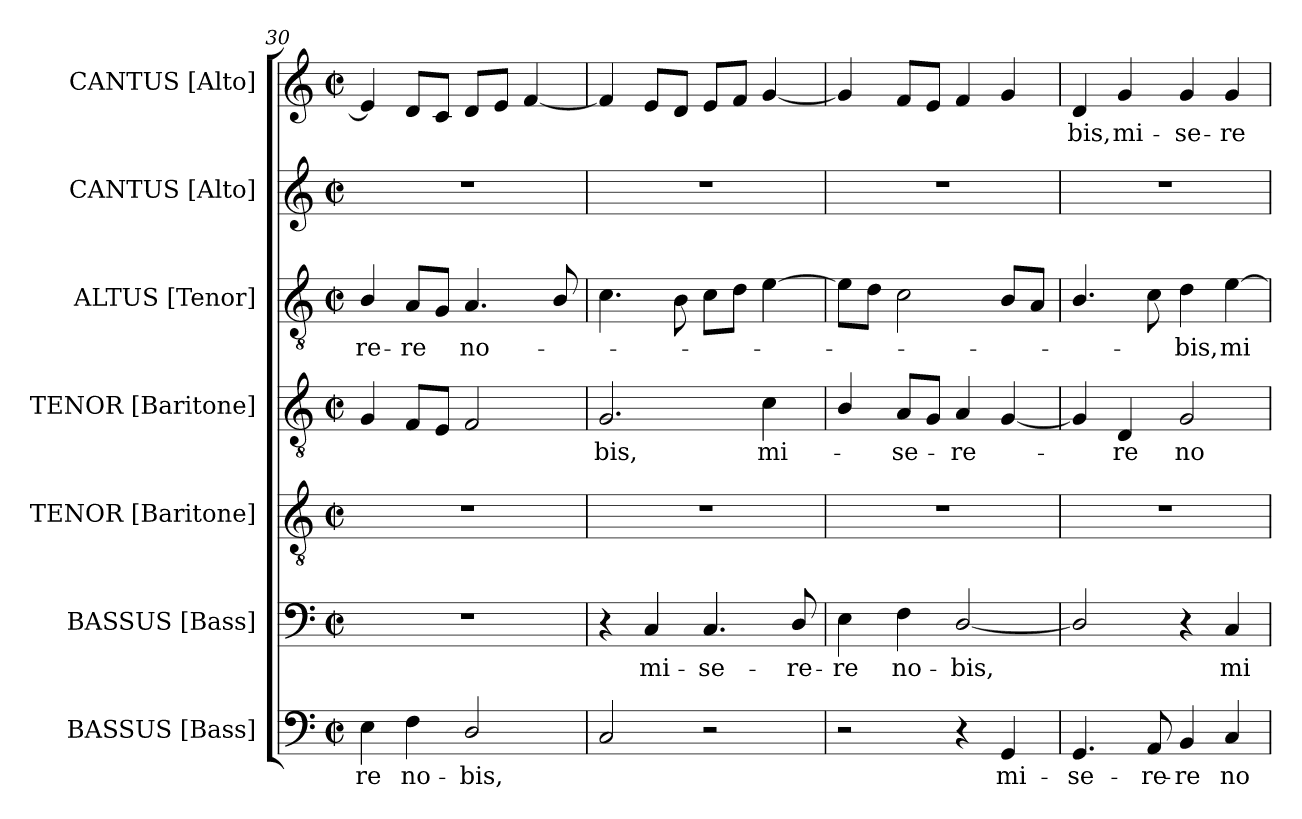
**kern	**text	**kern	**text	**kern	**kern	**text	**kern	**text	**kern	**kern	**text
*part7	*part7	*part6	*part6	*part5	*part4	*part4	*part3	*part3	*part2	*part1	*part1
*staff7	*staff7	*staff6	*staff6	*staff5	*staff4	*staff4	*staff3	*staff3	*staff2	*staff1	*staff1
*I"BASSUS [Bass]	*	*I"BASSUS [Bass]	*	*I"TENOR [Baritone]	*I"TENOR [Baritone]	*	*I"ALTUS [Tenor]	*	*I"CANTUS [Alto]	*I"CANTUS [Alto]	*
*I'B.	*	*I'B.	*	*I'Bar.	*I'Bar.	*	*I'T.	*	*I'A.	*I'A.	*
*clefF4	*	*clefF4	*	*clefGv2	*clefGv2	*	*clefGv2	*	*clefG2	*clefG2	*
*	*	*	*	*ITrd7c12	*ITrd7c12	*	*ITrd7c12	*	*	*	*
*k[]	*	*k[]	*	*k[]	*k[]	*	*k[]	*	*k[]	*k[]	*
*C:	*	*C:	*	*C:	*C:	*	*C:	*	*C:	*C:	*
*M2/2	*	*M2/2	*	*M2/2	*M2/2	*	*M2/2	*	*M2/2	*M2/2	*
*met(c|)	*	*met(c|)	*	*met(c|)	*met(c|)	*	*met(c|)	*	*met(c|)	*met(c|)	*
=30	=30	=30	=30	=30	=30	=30	=30	=30	=30	=30	=30
!	!LO:LY:b:color=#000000	!	!	!	!	!	!	!	!	!	!
!	!	!	!	!	!	!	!	!LO:LY:b:color=#000000	!	!	!
4Ei\	-re	1r	.	1r	4GGi/	.	4BBi/	-re-	1r	4ei/]	.
!	!LO:LY:b:color=#000000	!	!	!	!	!	!	!	!	!	!
!	!	!	!	!	!	!	!	!LO:LY:b:color=#000000	!	!	!
4Fi\	no-	.	.	.	8FFi/L	.	8AAi/L	-re	.	8di/L	.
.	.	.	.	.	8EEi/J	.	8GGi/J	.	.	8ci/J	.
!	!LO:LY:b:color=#000000	!	!	!	!	!	!	!	!	!	!
!	!	!	!	!	!	!	!	!LO:LY:b:color=#000000	!	!	!
2Di/	-bis,	.	.	.	2FFi/	.	4.AAi/	no-	.	8di/L	.
.	.	.	.	.	.	.	.	.	.	8ei/J	.
.	.	.	.	.	.	.	.	.	.	[<4fi/	.
.	.	.	.	.	.	.	8BBi/	.	.	.	.
=31	=31	=31	=31	=31	=31	=31	=31	=31	=31	=31	=31
!	!	!	!	!	!	!LO:LY:b:color=#000000	!	!	!	!	!
2Ci/	.	4r	.	1r	2.GGi/	-bis,	4.Ci\	.	1r	4fi/]	.
!	!	!	!LO:LY:b:color=#000000	!	!	!	!	!	!	!	!
.	.	4Ci/	mi-	.	.	.	.	.	.	8ei/L	.
.	.	.	.	.	.	.	8BBi\	.	.	8di/J	.
!	!	!	!LO:LY:b:color=#000000	!	!	!	!	!	!	!	!
2r	.	4.Ci/	-se-	.	.	.	8Ci\L	.	.	8ei/L	.
.	.	.	.	.	.	.	8Di\J	.	.	8fi/J	.
!	!	!	!	!	!	!LO:LY:b:color=#000000	!	!	!	!	!
.	.	.	.	.	4Ci\	mi-	[>4Ei\	.	.	[<4gi/	.
!	!	!	!LO:LY:b:color=#000000	!	!	!	!	!	!	!	!
.	.	8Di/	-re-	.	.	.	.	.	.	.	.
!!LO:LB:g=z
=32	=32	=32	=32	=32	=32	=32	=32	=32	=32	=32	=32
!	!	!	!LO:LY:b:color=#000000	!	!	!	!	!	!	!	!
2r	.	4Ei\	-re	1r	4BBi/	.	8Ei\L]	.	1r	4gi/]	.
.	.	.	.	.	.	.	8Di\J	.	.	.	.
!	!	!	!LO:LY:b:color=#000000	!	!	!	!	!	!	!	!
!	!	!	!	!	!	!LO:LY:b:color=#000000	!	!	!	!	!
.	.	4Fi\	no-	.	8AAi/L	-se-	2Ci\	.	.	8fi/L	.
.	.	.	.	.	8GGi/J	.	.	.	.	8ei/J	.
!	!	!	!LO:LY:b:color=#000000	!	!	!	!	!	!	!	!
!	!	!	!	!	!	!LO:LY:b:color=#000000	!	!	!	!	!
4r	.	[<2Di/	-bis,	.	4AAi/	-re-	.	.	.	4fi/	.
!	!LO:LY:b:color=#000000	!	!	!	!	!	!	!	!	!	!
4GGi/	mi-	.	.	.	[<4GGi/	.	8BBi/L	.	.	4gi/	.
.	.	.	.	.	.	.	8AAi/J	.	.	.	.
=33	=33	=33	=33	=33	=33	=33	=33	=33	=33	=33	=33
!	!LO:LY:b:color=#000000	!	!	!	!	!	!	!	!	!	!
!	!	!	!	!	!	!	!	!	!	!	!LO:LY:b:color=#000000
4.GGi/	-se-	2Di/]	.	1r	4GGi/]	.	4.BBi/	.	1r	4di/	-bis,
!	!	!	!	!	!	!LO:LY:b:color=#000000	!	!	!	!	!
!	!	!	!	!	!	!	!	!	!	!	!LO:LY:b:color=#000000
.	.	.	.	.	4DDi/	-re	.	.	.	4gi/	mi-
!	!LO:LY:b:color=#000000	!	!	!	!	!	!	!	!	!	!
8AAi/	-re-	.	.	.	.	.	8Ci\	.	.	.	.
!	!LO:LY:b:color=#000000	!	!	!	!	!	!	!	!	!	!
!	!	!	!	!	!	!LO:LY:b:color=#000000	!	!	!	!	!
!	!	!	!	!	!	!	!	!LO:LY:b:color=#000000	!	!	!
!	!	!	!	!	!	!	!	!	!	!	!LO:LY:b:color=#000000
4BBi/	-re	4r	.	.	2GGi/	no-	4Di\	-bis,	.	4gi/	-se-
!	!LO:LY:b:color=#000000	!	!	!	!	!	!	!	!	!	!
!	!	!	!LO:LY:b:color=#000000	!	!	!	!	!	!	!	!
!	!	!	!	!	!	!	!	!LO:LY:b:color=#000000	!	!	!
!	!	!	!	!	!	!	!	!	!	!	!LO:LY:b:color=#000000
4Ci/	no-	4Ci/	mi-	.	.	.	[>4Ei\	mi-	.	4gi/	-re-
=	=	=	=	=	=	=	=	=	=	=	=
*-	*-	*-	*-	*-	*-	*-	*-	*-	*-	*-	*-
